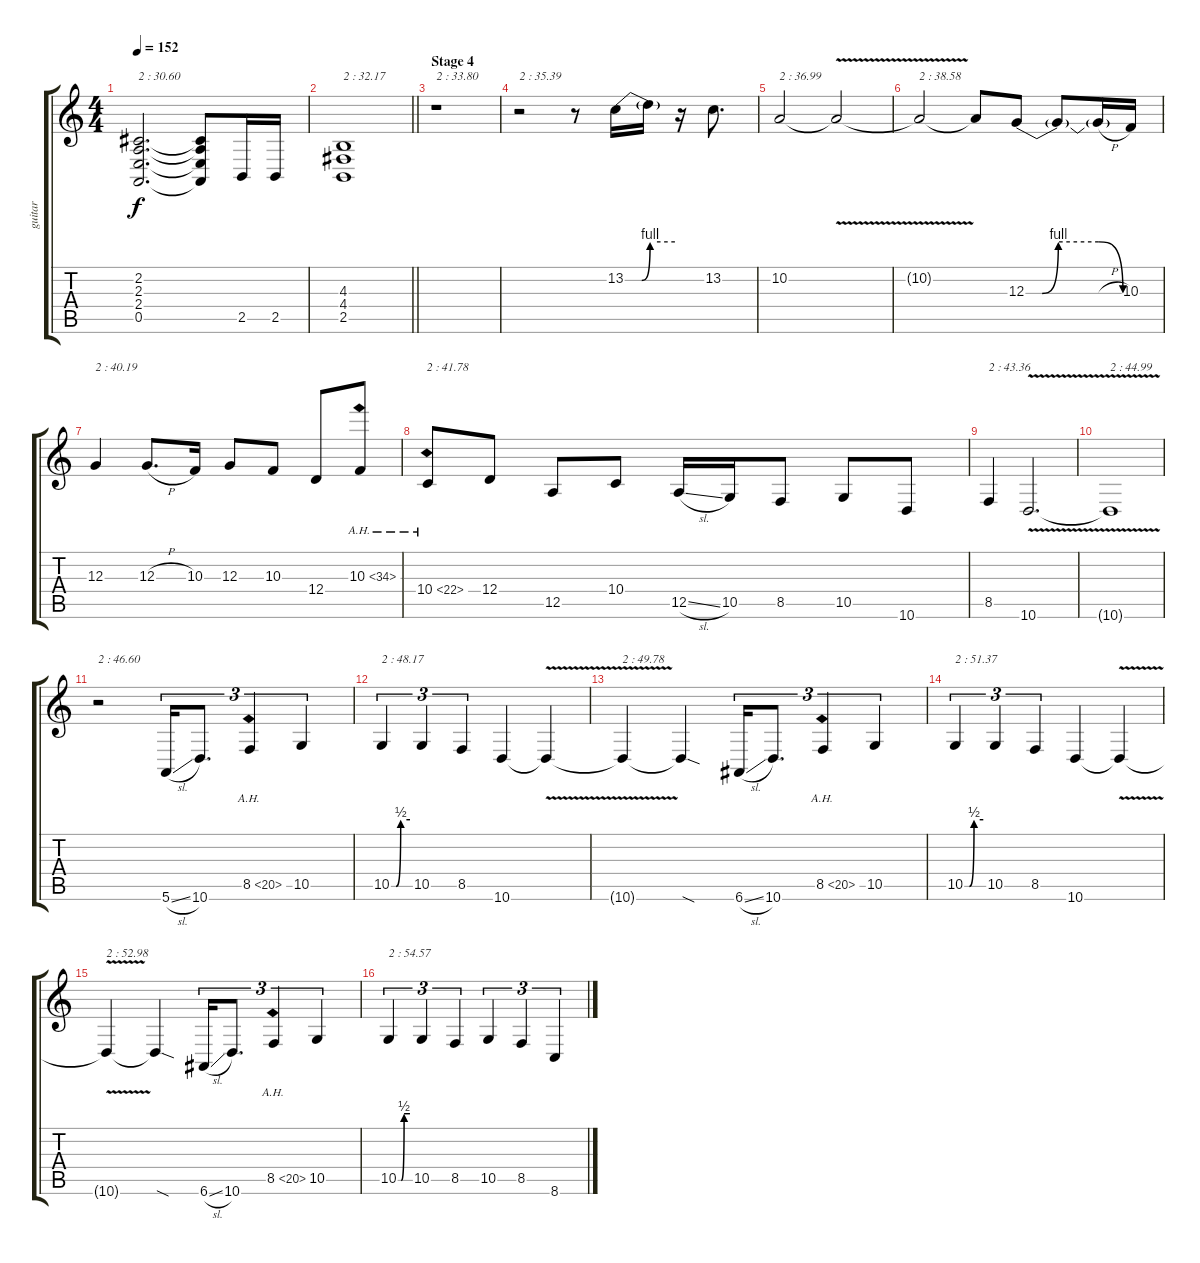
\track ("guitar" "guitar") {instrument lead1square}
\staff {score tabs}
\tuning (E4 B3 G3 D3 A2 E2) {hide}
\ts (4 4)
\tempo 152
\clef g2
\ks c
(2.2{t} 2.3{t} 2.4{t} 0.5{t}).2{d txt "2 : 30.60" dy f} (2.2{t} 2.3{t} 2.4{t} 0.5{t}).8 2.5.16 2.5.16 |
\barLineRight lightlight
(4.3 4.4 2.5).1{txt "2 : 32.17"} |
\section ("" "Stage 4")
r.1{txt "2 : 33.80"} |
r.2{txt "2 : 35.39"} r.8 13.2{be (custom 0 0 20 0 30 4 60 4)}.16 13.2{t}.16 r.16 13.2.8{d} |
10.2.2{txt "2 : 36.99"} 10.2{v t}.2 |
10.2{t}.2{txt "2 : 38.58"} 10.2{t}.8 12.3{be (custom 0 0 10 0 20 4 45 4 60 0)}.8 12.3{t}.8 12.3{h t}.16 10.3.16 |
12.3.4{txt "2 : 40.19"} 12.3{h}.8{d} 10.3.16 12.3.8 10.3.8 12.4.8 10.3{ah 24}.8 |
10.4{ah 12}.8{txt "2 : 41.78"} 12.4.8 12.5.8 10.4.8 12.5{sl}.16 10.5.16 8.5.8 10.5.8 10.6.8 |
8.5.4{txt "2 : 43.36"} 10.6{v}.2{d} |
10.6{t}.1{txt "2 : 44.99"} |
r.2{txt "2 : 46.60"} 5.6{sl}.16{tu (3 2)} 10.6.8{d tu (3 2)} 8.5{ah 12}.4{tu (3 2)} 10.5.4{tu (3 2)} |
10.5{be (custom 0 0 15 0 30 2 60 2)}.4{tu (3 2) txt "2 : 48.17"} 10.5.4{tu (3 2)} 8.5.4{tu (3 2)} 10.6.4 10.6{v t}.4 |
10.6{t}.4{txt "2 : 49.78"} 10.6{sod t}.4 6.6{sl}.16{tu (3 2)} 10.6.8{d tu (3 2)} 8.5{ah 12}.4{tu (3 2)} 10.5.4{tu (3 2)} |
10.5{be (custom 0 0 15 0 30 2 60 2)}.4{tu (3 2) txt "2 : 51.37"} 10.5.4{tu (3 2)} 8.5.4{tu (3 2)} 10.6.4 10.6{v t}.4 |
10.6{t}.4{txt "2 : 52.98"} 10.6{sod t}.4 6.6{sl}.16{tu (3 2)} 10.6.8{d tu (3 2)} 8.5{ah 12}.4{tu (3 2)} 10.5.4{tu (3 2)} |
10.5{be (custom 0 0 15 0 30 2 60 2)}.4{tu (3 2) txt "2 : 54.57"} 10.5.4{tu (3 2)} 8.5.4{tu (3 2)} 10.5.4{tu (3 2)} 8.5.4{tu (3 2)} 8.6.4{tu (3 2)}
